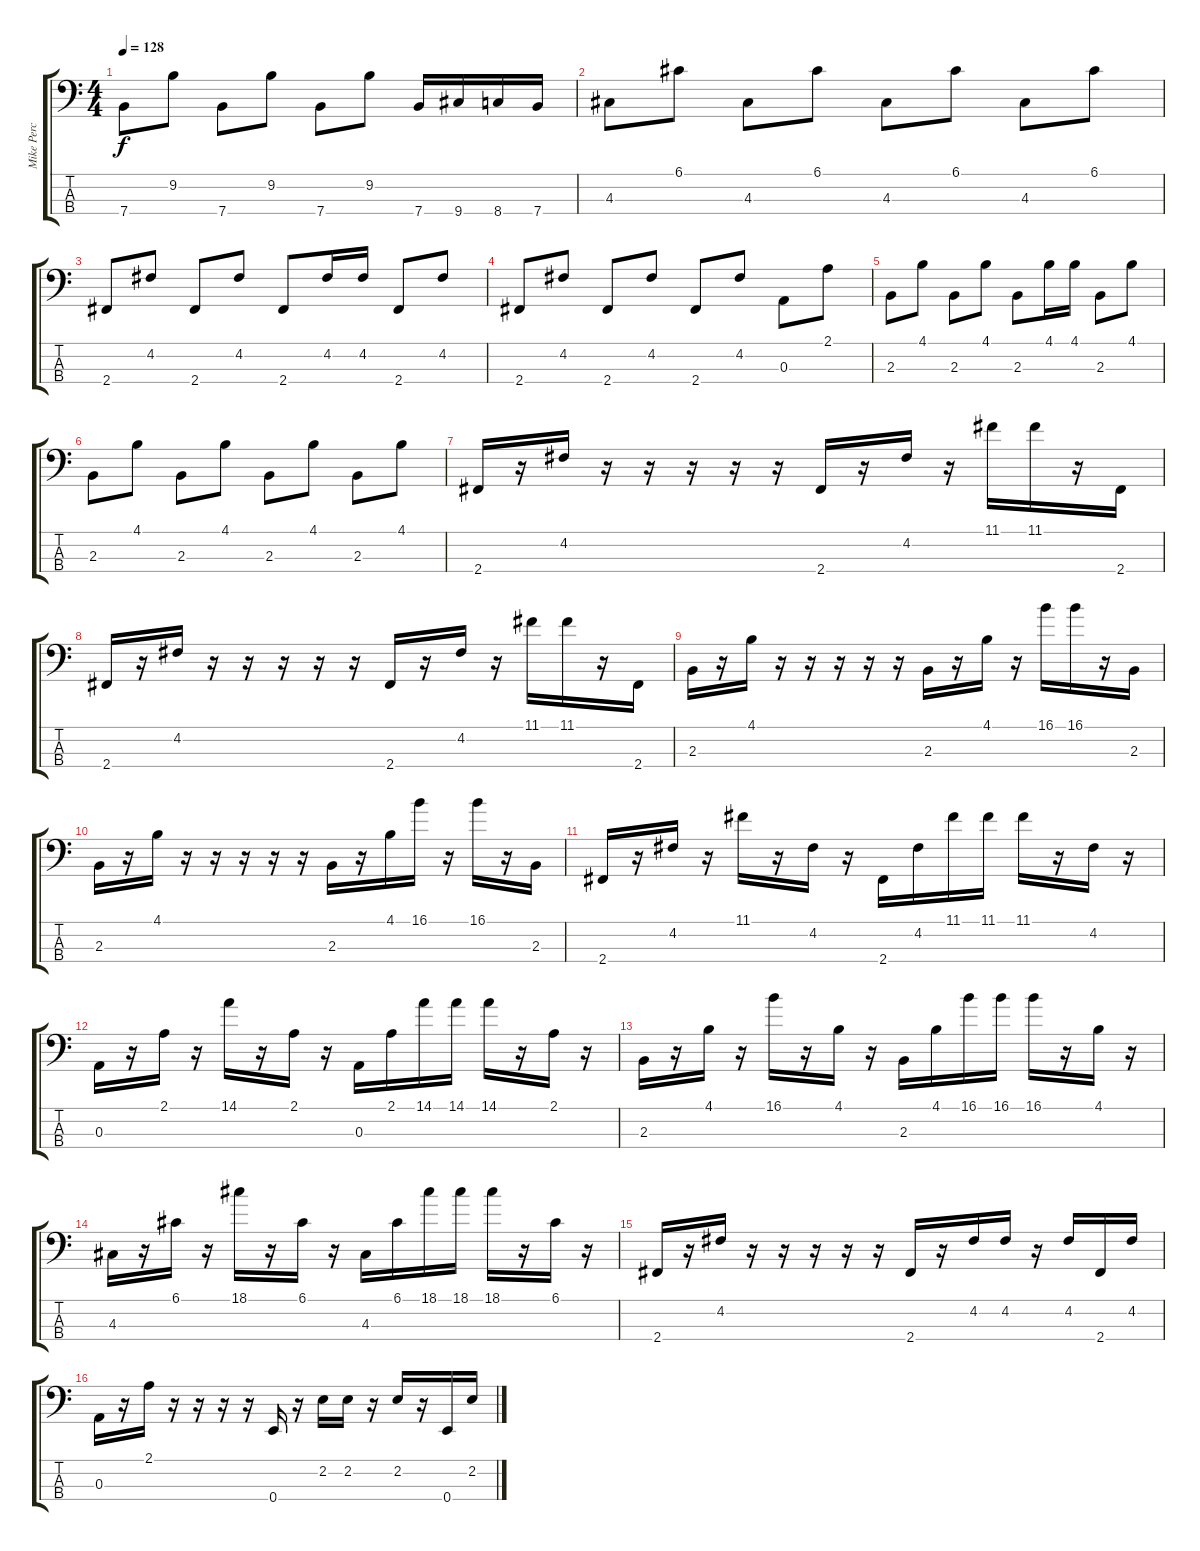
\track (" Mike Percy" " Mike Perc") {instrument slapbass1}
\staff {score tabs}
\tuning (G2 D2 A1 E1) {hide}
\ts (4 4)
\tempo 128
\clef f4
\ks c
7.4.8{dy f} 9.2.8 7.4.8 9.2.8 7.4.8 9.2.8 7.4.16 9.4.16 8.4.16 7.4.16 |
4.3.8 6.1.8 4.3.8 6.1.8 4.3.8 6.1.8 4.3.8 6.1.8 |
2.4.8 4.2.8 2.4.8 4.2.8 2.4.8 4.2.16 4.2.16 2.4.8 4.2.8 |
2.4.8 4.2.8 2.4.8 4.2.8 2.4.8 4.2.8 0.3.8 2.1.8 |
2.3.8 4.1.8 2.3.8 4.1.8 2.3.8 4.1.16 4.1.16 2.3.8 4.1.8 |
2.3.8 4.1.8 2.3.8 4.1.8 2.3.8 4.1.8 2.3.8 4.1.8 |
2.4.16 r.16 4.2.16 r.16 r.16 r.16 r.16 r.16 2.4.16 r.16 4.2.16 r.16 11.1.16 11.1.16 r.16 2.4.16 |
2.4.16 r.16 4.2.16 r.16 r.16 r.16 r.16 r.16 2.4.16 r.16 4.2.16 r.16 11.1.16 11.1.16 r.16 2.4.16 |
2.3.16 r.16 4.1.16 r.16 r.16 r.16 r.16 r.16 2.3.16 r.16 4.1.16 r.16 16.1.16 16.1.16 r.16 2.3.16 |
2.3.16 r.16 4.1.16 r.16 r.16 r.16 r.16 r.16 2.3.16 r.16 4.1.16 16.1.16 r.16 16.1.16 r.16 2.3.16 |
2.4.16 r.16 4.2.16 r.16 11.1.16 r.16 4.2.16 r.16 2.4.16 4.2.16 11.1.16 11.1.16 11.1.16 r.16 4.2.16 r.16 |
0.3.16 r.16 2.1.16 r.16 14.1.16 r.16 2.1.16 r.16 0.3.16 2.1.16 14.1.16 14.1.16 14.1.16 r.16 2.1.16 r.16 |
2.3.16 r.16 4.1.16 r.16 16.1.16 r.16 4.1.16 r.16 2.3.16 4.1.16 16.1.16 16.1.16 16.1.16 r.16 4.1.16 r.16 |
4.3.16 r.16 6.1.16 r.16 18.1.16 r.16 6.1.16 r.16 4.3.16 6.1.16 18.1.16 18.1.16 18.1.16 r.16 6.1.16 r.16 |
2.4.16 r.16 4.2.16 r.16 r.16 r.16 r.16 r.16 2.4.16 r.16 4.2.16 4.2.16 r.16 4.2.16 2.4.16 4.2.16 |
0.3.16 r.16 2.1.16 r.16 r.16 r.16 r.16 0.4.16 r.16 2.2.16 2.2.16 r.16 2.2.16 r.16 0.4.16 2.2.16
